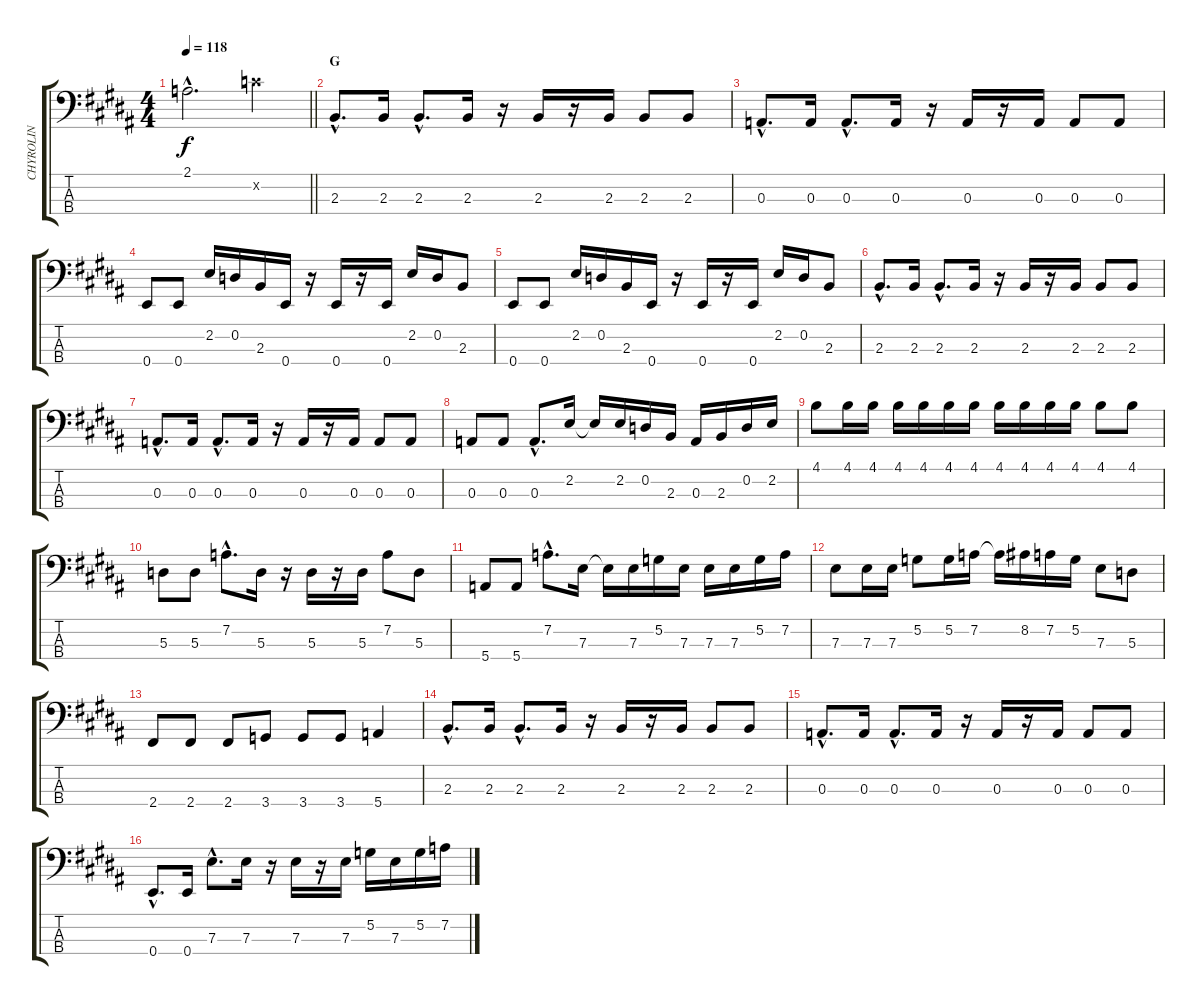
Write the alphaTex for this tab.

\track ("CHYROLIN" "CHYROLIN") {instrument electricbasspick}
\staff {score tabs}
\tuning (G2 D2 A1 E1) {hide}
\ts (4 4)
\tempo 118
\clef f4
\barLineRight lightlight
\ks b
2.1{hac t}.2{d dy f} 10.2{x}.4 |
\section ("" "G")
2.3{hac}.8{d} 2.3.16 2.3{hac}.8{d} 2.3.16 r.16 2.3.16 r.16 2.3.16 2.3.8 2.3.8 |
0.3{hac}.8{d} 0.3.16 0.3{hac}.8{d} 0.3.16 r.16 0.3.16 r.16 0.3.16 0.3.8 0.3.8 |
0.4.8 0.4.8 2.2.16 0.2.16 2.3.16 0.4.16 r.16 0.4.16 r.16 0.4.16 2.2.16 0.2.16 2.3.8 |
0.4.8 0.4.8 2.2.16 0.2.16 2.3.16 0.4.16 r.16 0.4.16 r.16 0.4.16 2.2.16 0.2.16 2.3.8 |
2.3{hac}.8{d} 2.3.16 2.3{hac}.8{d} 2.3.16 r.16 2.3.16 r.16 2.3.16 2.3.8 2.3.8 |
0.3{hac}.8{d} 0.3.16 0.3{hac}.8{d} 0.3.16 r.16 0.3.16 r.16 0.3.16 0.3.8 0.3.8 |
0.3.8 0.3.8 0.3{hac}.8{d} 2.2.16 2.2{t}.16 2.2.16 0.2.16 2.3.16 0.3.16 2.3.16 0.2.16 2.2.16 |
4.1.8 4.1.16 4.1.16 4.1.16 4.1.16 4.1.16 4.1.16 4.1.16 4.1.16 4.1.16 4.1.16 4.1.8 4.1.8 |
5.3.8 5.3.8 7.2{hac}.8{d} 5.3.16 r.16 5.3.16 r.16 5.3.16 7.2.8 5.3.8 |
5.4.8 5.4.8 7.2{hac}.8{d} 7.3.16 7.3{t}.16 7.3.16 5.2.16 7.3.16 7.3.16 7.3.16 5.2.16 7.2.16 |
7.3.8 7.3.16 7.3.16 5.2.8 5.2.16 7.2.16 7.2{t}.16 8.2.16 7.2.16 5.2.16 7.3.8 5.3.8 |
2.4.8 2.4.8 2.4.8 3.4.8 3.4.8 3.4.8 5.4.4 |
2.3{hac}.8{d} 2.3.16 2.3{hac}.8{d} 2.3.16 r.16 2.3.16 r.16 2.3.16 2.3.8 2.3.8 |
0.3{hac}.8{d} 0.3.16 0.3{hac}.8{d} 0.3.16 r.16 0.3.16 r.16 0.3.16 0.3.8 0.3.8 |
0.4{hac}.8{d} 0.4.16 7.3{hac}.8{d} 7.3.16 r.16 7.3.16 r.16 7.3.16 5.2.16 7.3.16 5.2.16 7.2.16
